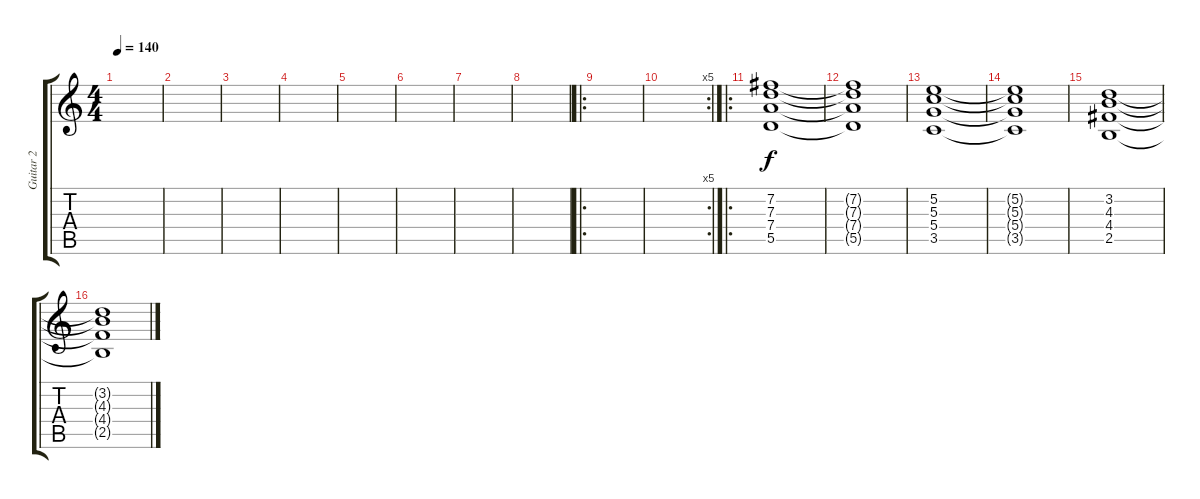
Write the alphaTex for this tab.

\track ("Guitar 2" "Guitar 2") {instrument distortionguitar}
\staff {score tabs}
\tuning (E4 B3 G3 D3 A2 E2) {hide}
\ts (4 4)
\tempo 140
\clef g2
\ks c
|
|
|
|
|
|
|
|
\ro
|
\rc 5
|
\ro
(7.2 7.3 7.4 5.5).1 |
(7.2{t} 7.3{t} 7.4{t} 5.5{t}).1 |
(5.2 5.3 5.4 3.5).1 |
(5.2{t} 5.3{t} 5.4{t} 3.5{t}).1 |
(3.2 4.3 4.4 2.5).1 |
(3.2{t} 4.3{t} 4.4{t} 2.5{t}).1
